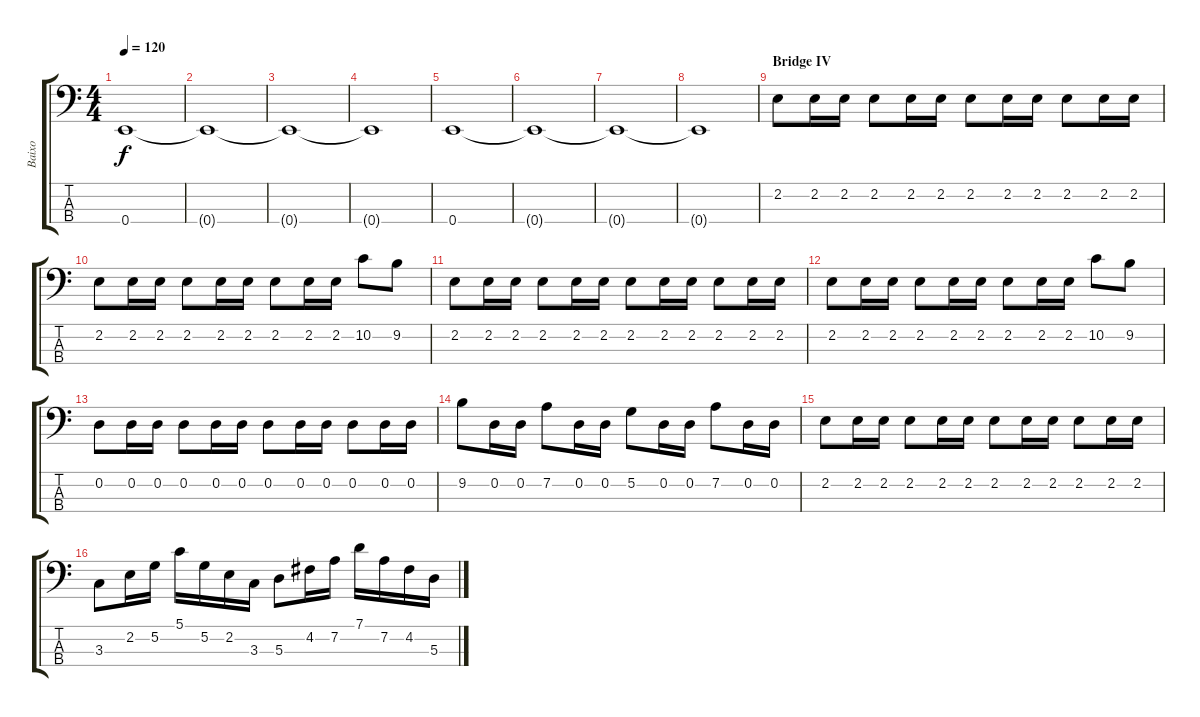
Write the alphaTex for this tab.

\track ("Baixo" "Baixo") {instrument electricbassfinger}
\staff {score tabs}
\tuning (G2 D2 A1 E1) {hide}
\ts (4 4)
\tempo 120
\clef f4
\ks c
0.4.1{dy f} |
0.4{t}.1 |
0.4{t}.1 |
0.4{t}.1 |
0.4.1 |
0.4{t}.1 |
0.4{t}.1 |
0.4{t}.1 |
\section ("" "Bridge IV")
2.2.8 2.2.16 2.2.16 2.2.8 2.2.16 2.2.16 2.2.8 2.2.16 2.2.16 2.2.8 2.2.16 2.2.16 |
2.2.8 2.2.16 2.2.16 2.2.8 2.2.16 2.2.16 2.2.8 2.2.16 2.2.16 10.2.8 9.2.8 |
2.2.8 2.2.16 2.2.16 2.2.8 2.2.16 2.2.16 2.2.8 2.2.16 2.2.16 2.2.8 2.2.16 2.2.16 |
2.2.8 2.2.16 2.2.16 2.2.8 2.2.16 2.2.16 2.2.8 2.2.16 2.2.16 10.2.8 9.2.8 |
0.2.8 0.2.16 0.2.16 0.2.8 0.2.16 0.2.16 0.2.8 0.2.16 0.2.16 0.2.8 0.2.16 0.2.16 |
9.2.8 0.2.16 0.2.16 7.2.8 0.2.16 0.2.16 5.2.8 0.2.16 0.2.16 7.2.8 0.2.16 0.2.16 |
2.2.8 2.2.16 2.2.16 2.2.8 2.2.16 2.2.16 2.2.8 2.2.16 2.2.16 2.2.8 2.2.16 2.2.16 |
3.3.8 2.2.16 5.2.16 5.1.16 5.2.16 2.2.16 3.3.16 5.3.8 4.2.16 7.2.16 7.1.16 7.2.16 4.2.16 5.3.16
